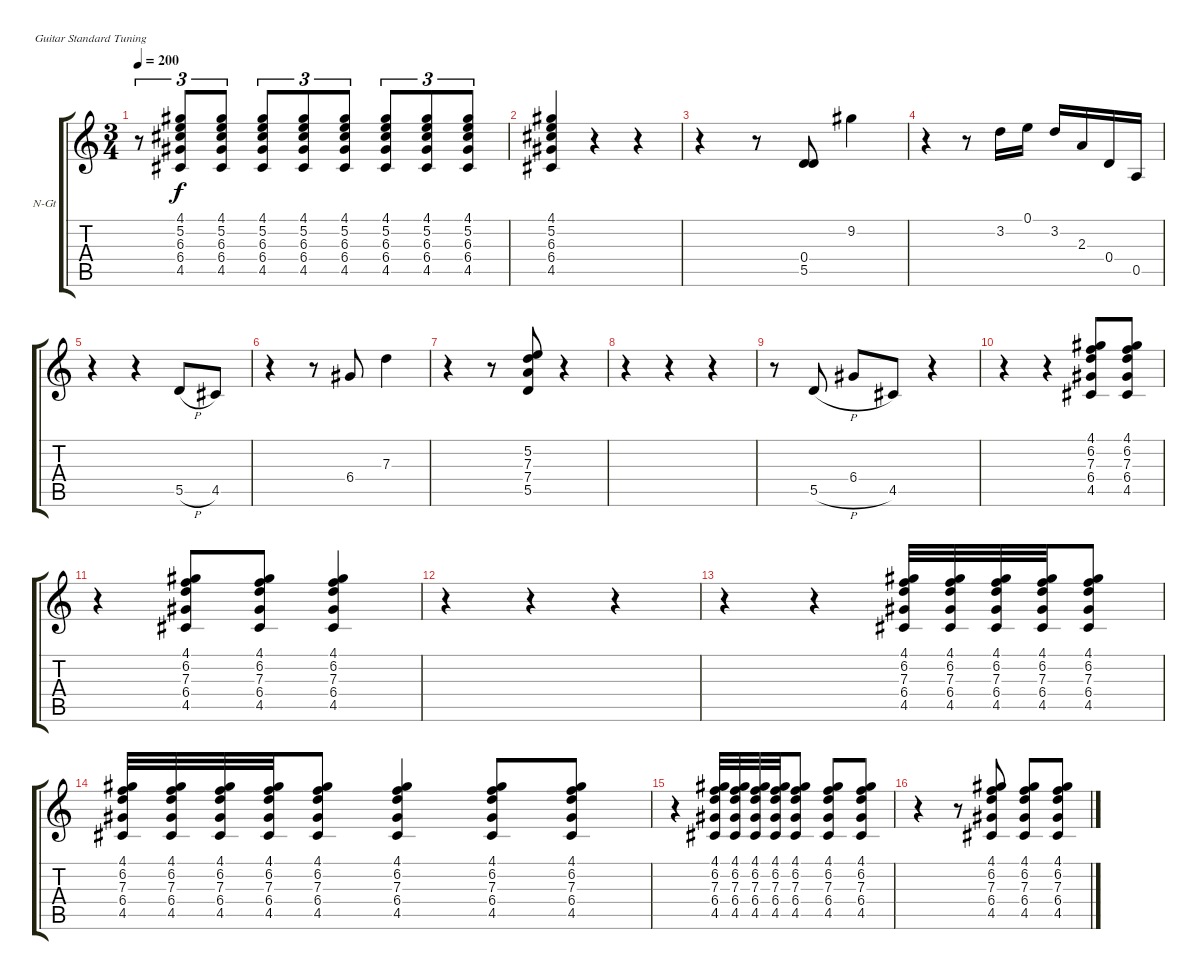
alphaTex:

\bracketExtendMode groupsimilarinstruments
\firstSystemTrackNameOrientation horizontal
\otherSystemsTrackNameOrientation horizontal
\track ("Piste 1" "N-Gt") {instrument acousticguitarnylon}
\staff {score tabs}
\tuning (E4 B3 G3 D3 A2 E2)
\ts (3 4)
\tempo 200
\clef g2
\ks c
r.8{tu (3 2) dy f} (4.1 5.2 6.3 6.4 4.5).8{tu (3 2)} (4.1 5.2 6.3 6.4 4.5).8{tu (3 2)} (4.1 5.2 6.3 6.4 4.5).8{tu (3 2)} (4.1 5.2 6.3 6.4 4.5).8{tu (3 2)} (4.1 5.2 6.3 6.4 4.5).8{tu (3 2)} (4.1 5.2 6.3 6.4 4.5).8{tu (3 2)} (4.1 5.2 6.3 6.4 4.5).8{tu (3 2)} (4.1 5.2 6.3 6.4 4.5).8{tu (3 2)} |
(4.1 5.2 6.3 6.4 4.5).4 r.4 r.4 |
r.4 r.8 (0.4 5.5).8 9.2.4 |
r.4 r.8 3.2.16 0.1.16 3.2.16 2.3.16 0.4.16 0.5.16 |
r.4 r.4 5.5{h}.8 4.5.8 |
r.4 r.8 6.4.8 7.3.4 |
r.4 r.8 (5.2 7.3 7.4 5.5).8 r.4 |
r.4 r.4 r.4 |
r.8 5.5{h}.8 6.4.8 4.5.8 r.4 |
r.4 r.4 (4.1 6.2 7.3 6.4 4.5).8 (4.1 6.2 7.3 6.4 4.5).8 |
r.4 (4.1 6.2 7.3 6.4 4.5).8 (4.1 6.2 7.3 6.4 4.5).8 (4.1 6.2 7.3 6.4 4.5).4 |
r.4 r.4 r.4 |
r.4 r.4 (4.1 6.2 7.3 6.4 4.5).32 (4.1 6.2 7.3 6.4 4.5).32 (4.1 6.2 7.3 6.4 4.5).32 (4.1 6.2 7.3 6.4 4.5).32 (4.1 6.2 7.3 6.4 4.5).8 |
(4.1 6.2 7.3 6.4 4.5).32 (4.1 6.2 7.3 6.4 4.5).32 (4.1 6.2 7.3 6.4 4.5).32 (4.1 6.2 7.3 6.4 4.5).32 (4.1 6.2 7.3 6.4 4.5).8 (4.1 6.2 7.3 6.4 4.5).4 (4.1 6.2 7.3 6.4 4.5).8 (4.1 6.2 7.3 6.4 4.5).8 |
r.4 (4.1 6.2 7.3 6.4 4.5).32 (4.1 6.2 7.3 6.4 4.5).32 (4.1 6.2 7.3 6.4 4.5).32 (4.1 6.2 7.3 6.4 4.5).32 (4.1 6.2 7.3 6.4 4.5).8 (4.1 6.2 7.3 6.4 4.5).8 (4.1 6.2 7.3 6.4 4.5).8 |
r.4 r.8 (4.1 6.2 7.3 6.4 4.5).8 (4.1 6.2 7.3 6.4 4.5).8 (4.1 6.2 7.3 6.4 4.5).8
